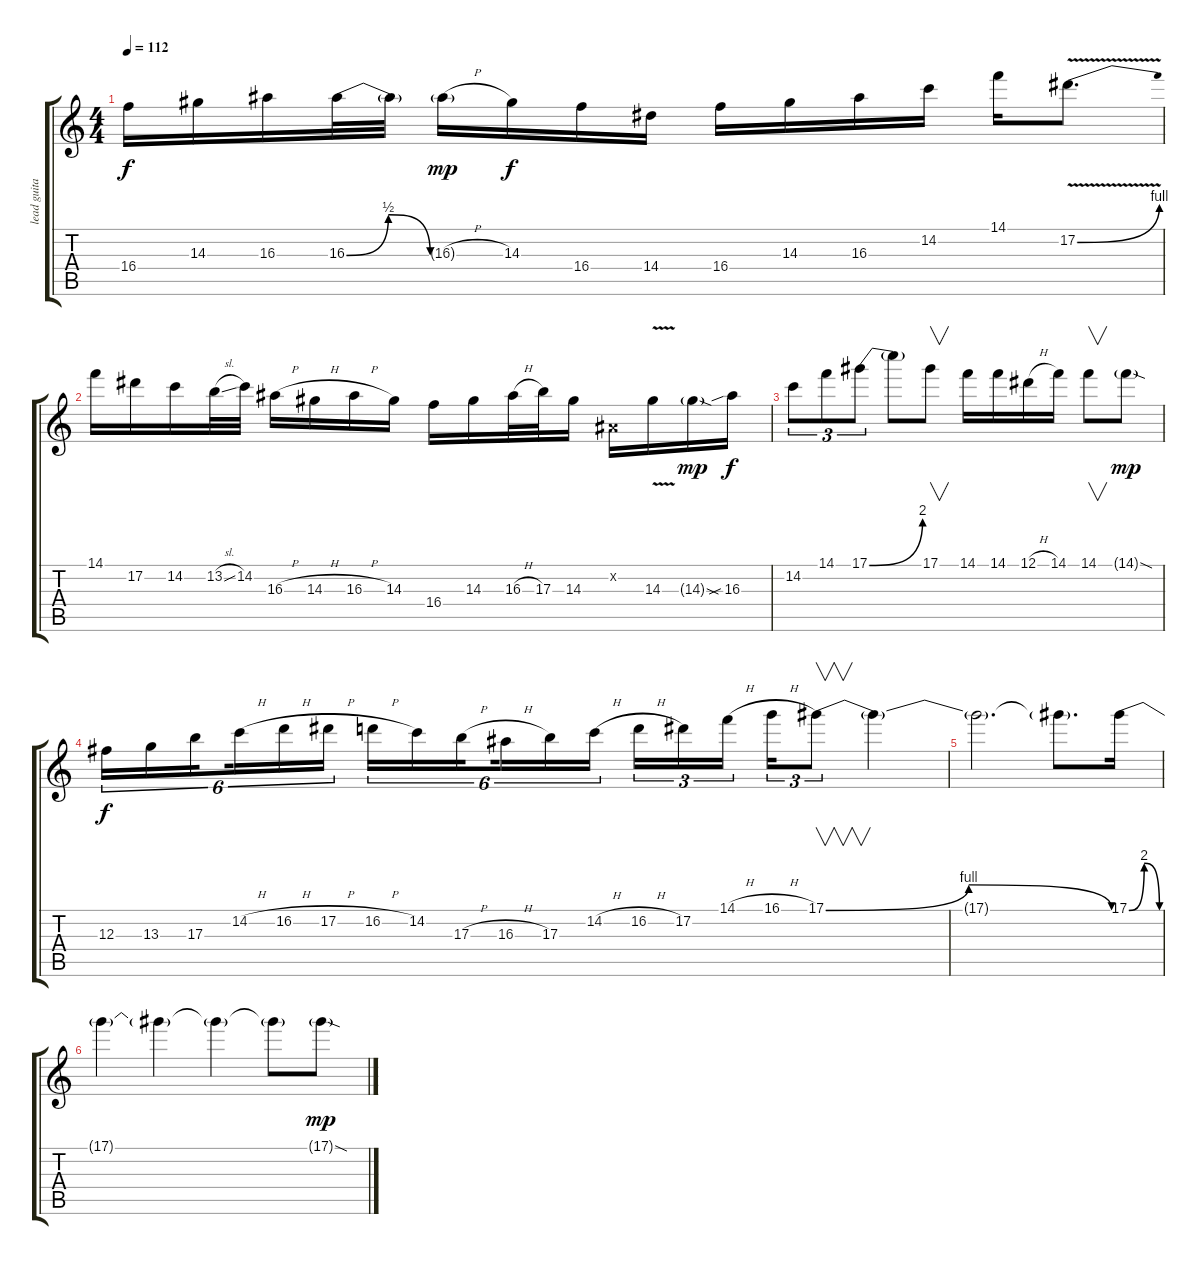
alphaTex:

\track ("lead guitar" "lead guita") {instrument distortionguitar}
\staff {score tabs}
\tuning (Eb4 Bb3 Gb3 Db3 Ab2 Eb2) {hide}
\ts (4 4)
\tempo 112
\clef g2
\ks c
16.4.16{dy f} 14.3.16 16.3.16 16.3{be (bendrelease 0 0 21 2 21 2 60 0)}.32 16.3{t}.32 16.3{h g}.16{dy mp} 14.3.16{dy f} 16.4.16 14.4.16 16.4.16 14.3.16 16.3.16 14.2.16 14.1.16 17.2{be (bend 0 0 60 4) v}.8{d} |
14.1.16 17.2.16 14.2.16 13.2{sl}.32 14.2.32 16.3{h}.16 14.3{h}.16 16.3{h}.16 14.3.16 16.4.16 14.3.16 16.3{h}.32 17.3.32 14.3.16 0.2{x}.16 14.3{v}.16 14.3{sod g}.16{dy mp} 16.3{sib}.16{dy f} |
14.2.8{tu (3 2)} 14.1.8{tu (3 2)} 17.1{be (bend 0 0 60 8)}.8{tu (3 2)} 17.1{t}.8 17.1.8{v} 14.1.16 14.1.16 12.1{h}.16 14.1.16 14.1.8{v} 14.1{sod g}.8{dy mp} |
12.3.16{tu (6 4) dy f} 13.3.16{tu (6 4)} 17.3.16{tu (6 4) beam splitsecondary} 14.2{h}.16{tu (6 4)} 16.2{h}.16{tu (6 4)} 17.2{h}.16{tu (6 4)} 16.2{h}.16{tu (6 4)} 14.2.16{tu (6 4)} 17.3{h}.16{tu (6 4) beam splitsecondary} 16.3{h}.16{tu (6 4)} 17.3.16{tu (6 4)} 14.2{h}.16{tu (6 4)} 16.2{h}.16{tu (3 2)} 17.2.16{tu (3 2)} 14.1{h}.16{tu (3 2) beam splitsecondary} 16.1{h}.16{tu (3 2)} 17.1{be (bendrelease 0 0 20 4 50 4 60 0)}.8{v tu (3 2)} 17.1{t}.4 |
17.1{t}.2{d} 17.1{t}.8{d} 17.1{be (bendrelease 0 0 10 8 20 8 60 0)}.16 |
17.1{t}.4 17.1{t}.4 17.1{t}.4 17.1{t}.8 17.1{sod g}.8{dy mp}
